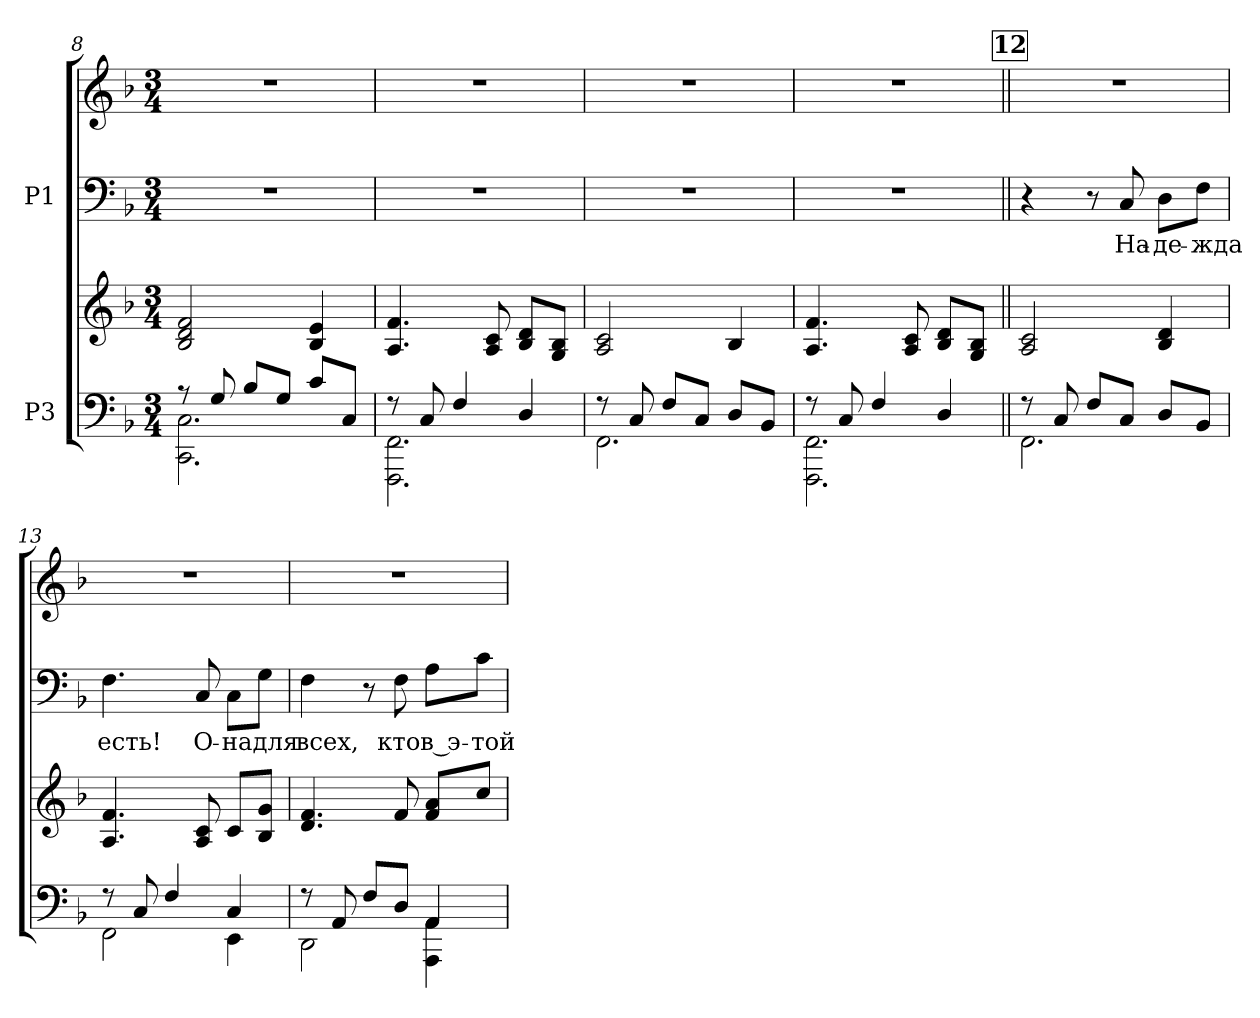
**kern	**kern	**kern	**text	**kern
*part2	*part2	*part1	*part1	*part1
*staff4	*staff3	*staff2	*staff2	*staff1
*I"P3	*	*I"P1	*	*
*clefF4	*clefG2	*clefF4	*	*clefG2
*k[b-]	*k[b-]	*k[b-]	*	*k[b-]
*F:	*F:	*F:	*	*F:
*M3/4	*M3/4	*M3/4	*	*M3/4
=8	=8	=8	=8	=8
*^	*	*	*	*
!	!	!	!LO:N:vis=1	!	!LO:N:vis=1
8r	2.CCi\ 2.Ci	2B-i/ 2di 2fi	2.r	.	2.r
8Gi/	.	.	.	.	.
8B-i/L	.	.	.	.	.
8Gi/J	.	.	.	.	.
8ci/L	.	4B-i/ 4ei	.	.	.
8Ci/J	.	.	.	.	.
=9	=9	=9	=9	=9	=9
!	!	!	!LO:N:vis=1	!	!LO:N:vis=1
8r	2.FFFi\ 2.FFi	4.Ai/ 4.fi	2.r	.	2.r
8Ci/	.	.	.	.	.
4Fi/	.	.	.	.	.
.	.	8Ai/ 8ci	.	.	.
4Di/	.	8B-i/ 8diL	.	.	.
.	.	8Gi/ 8B-iJ	.	.	.
=10	=10	=10	=10	=10	=10
!	!	!	!LO:N:vis=1	!	!LO:N:vis=1
8r	2.FFi\	2Ai/ 2ci	2.r	.	2.r
8Ci/	.	.	.	.	.
8Fi/L	.	.	.	.	.
8Ci/J	.	.	.	.	.
8Di/L	.	4B-i/	.	.	.
8BB-i/J	.	.	.	.	.
!!LO:LB:g=z
=11	=11	=11	=11	=11	=11
!	!	!	!LO:N:vis=1	!	!LO:N:vis=1
8r	2.FFFi\ 2.FFi	4.Ai/ 4.fi	2.r	.	2.r
8Ci/	.	.	.	.	.
4Fi/	.	.	.	.	.
.	.	8Ai/ 8ci	.	.	.
4Di/	.	8B-i/ 8diL	.	.	.
.	.	8Gi/ 8B-iJ	.	.	.
!!LO:REH:place=s1:B:color=#000000:enc=box:fs=17.0167:t=12
=12||	=12||	=12||	=12||	=12||	=12||
!	!	!	!	!	!LO:N:vis=1
8r	2.FFi\	2Ai/ 2ci	4r	.	2.r
8Ci/	.	.	.	.	.
8Fi/L	.	.	8r	.	.
!	!	!	!	!LO:LY:a:color=#000000	!
8Ci/J	.	.	8Ci/	На-	.
!	!	!	!	!LO:LY:a:color=#000000	!
8Di/L	.	4B-i/ 4di	8Di\L	-де-	.
!	!	!	!	!LO:LY:a:color=#000000	!
8BB-i/J	.	.	8Fi\J	-жда	.
=13	=13	=13	=13	=13	=13
!	!	!	!	!LO:LY:a:color=#000000	!LO:N:vis=1
8r	2FFi\	4.Ai/ 4.fi	4.Fi\	есть!	2.r
8Ci/	.	.	.	.	.
4Fi/	.	.	.	.	.
!	!	!	!	!LO:LY:a:color=#000000	!
.	.	8Ai/ 8ci	8Ci/	О-	.
!	!	!	!	!LO:LY:a:color=#000000	!
4Ci/	4EEi\	8ci/L	8Ci\L	-на	.
!	!	!	!	!LO:LY:a:color=#000000	!
.	.	8B-i/ 8giJ	8Gi\J	для	.
=14	=14	=14	=14	=14	=14
!	!	!	!	!LO:LY:a:color=#000000	!LO:N:vis=1
8r	2DDi\	4.di/ 4.fi	4Fi\	всех,	2.r
8AAi/	.	.	.	.	.
8Fi/L	.	.	8r	.	.
!	!	!	!	!LO:LY:a:color=#000000	!
8Di/J	.	8fi/	8Fi\	кто	.
!	!	!	!	!LO:LY:a:color=#000000	!
4AAi/	4AAAi\ 4AAi	8fi/ 8aiL	8Ai\L	в э-	.
!	!	!	!	!LO:LY:a:color=#000000	!
.	.	8cci/J	8ci\J	-той	.
*v	*v	*	*	*	*
=	=	=	=	=
*-	*-	*-	*-	*-
